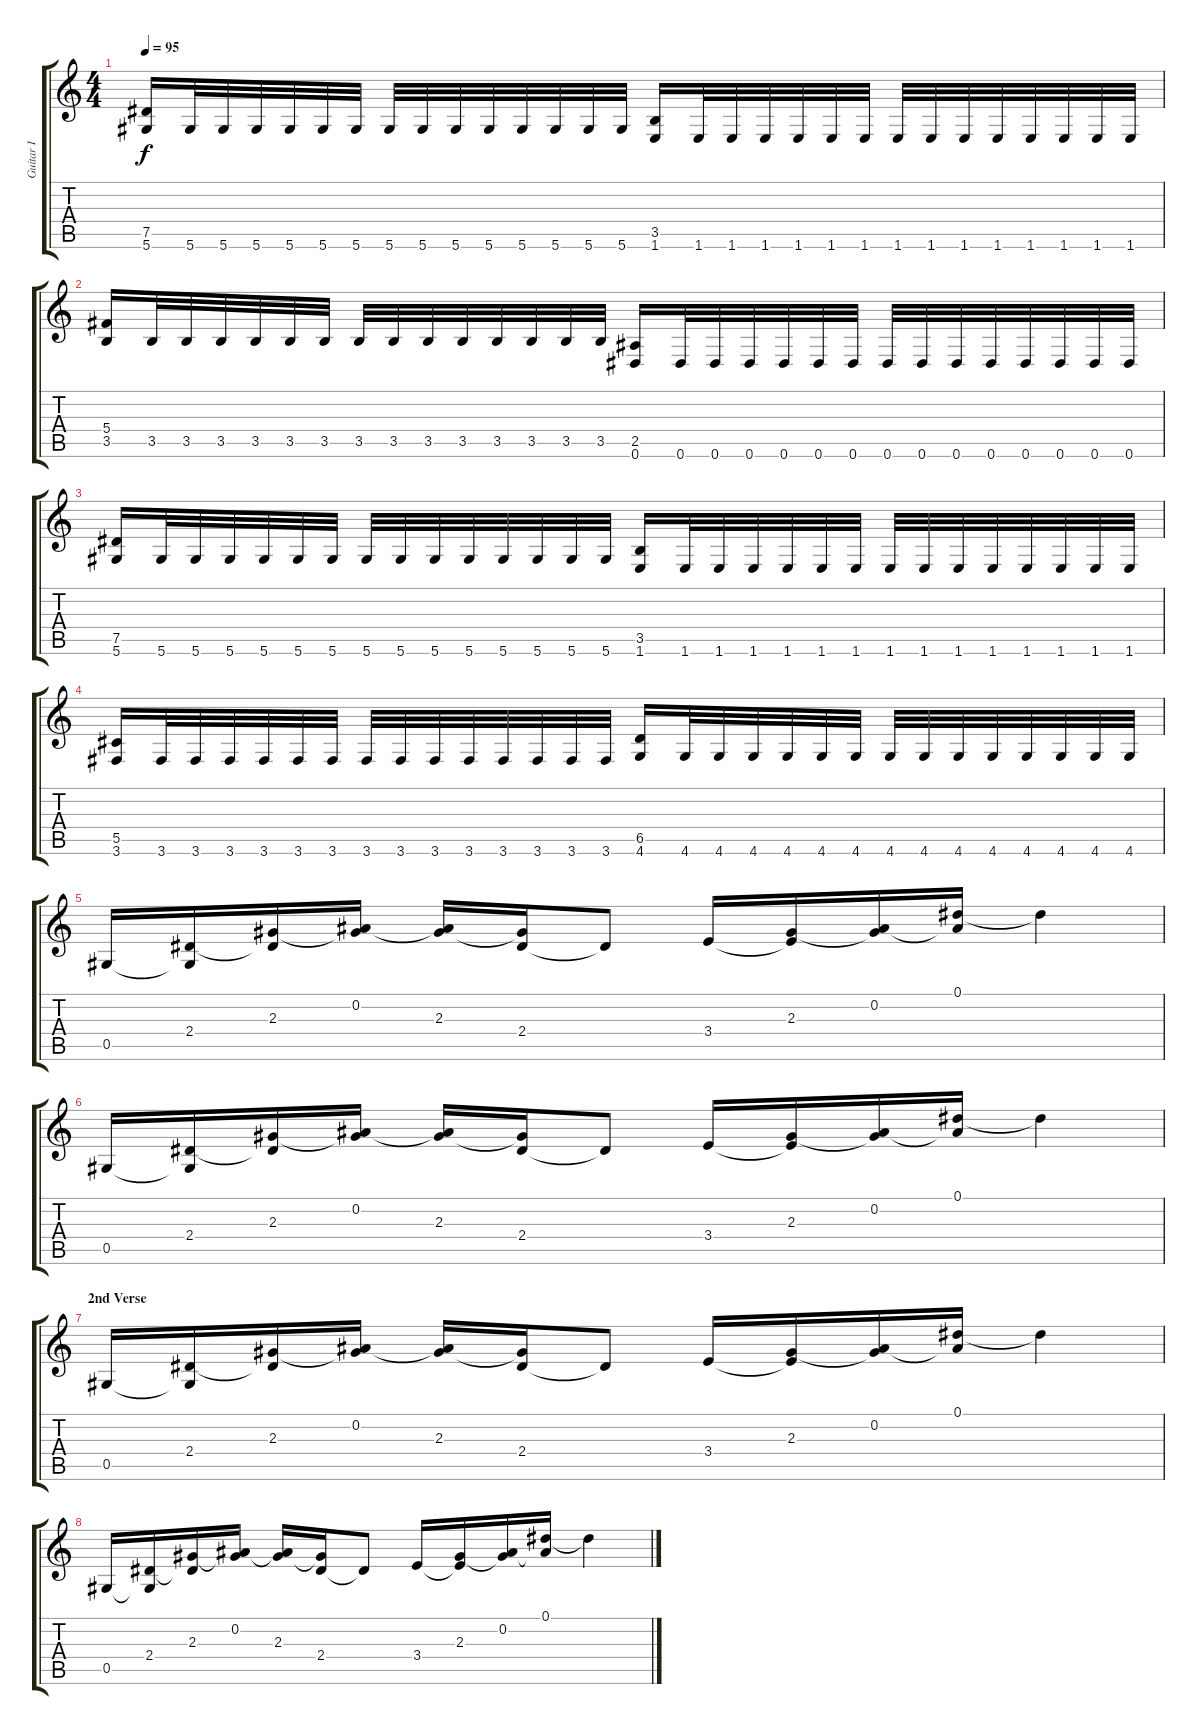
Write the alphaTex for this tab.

\track ("Guitar I" "Guitar I") {instrument acousticguitarsteel}
\staff {score tabs}
\tuning (Eb4 Bb3 Gb3 Db3 Ab2 Eb2) {hide}
\ts (4 4)
\tempo 95
\clef g2
\ks c
(7.5 5.6).16{dy f} 5.6.32 5.6.32 5.6.32 5.6.32 5.6.32 5.6.32 5.6.32 5.6.32 5.6.32 5.6.32 5.6.32 5.6.32 5.6.32 5.6.32 (3.5 1.6).16 1.6.32 1.6.32 1.6.32 1.6.32 1.6.32 1.6.32 1.6.32 1.6.32 1.6.32 1.6.32 1.6.32 1.6.32 1.6.32 1.6.32 |
(5.4 3.5).16 3.5.32 3.5.32 3.5.32 3.5.32 3.5.32 3.5.32 3.5.32 3.5.32 3.5.32 3.5.32 3.5.32 3.5.32 3.5.32 3.5.32 (2.5 0.6).16 0.6.32 0.6.32 0.6.32 0.6.32 0.6.32 0.6.32 0.6.32 0.6.32 0.6.32 0.6.32 0.6.32 0.6.32 0.6.32 0.6.32 |
(7.5 5.6).16 5.6.32 5.6.32 5.6.32 5.6.32 5.6.32 5.6.32 5.6.32 5.6.32 5.6.32 5.6.32 5.6.32 5.6.32 5.6.32 5.6.32 (3.5 1.6).16 1.6.32 1.6.32 1.6.32 1.6.32 1.6.32 1.6.32 1.6.32 1.6.32 1.6.32 1.6.32 1.6.32 1.6.32 1.6.32 1.6.32 |
(5.5 3.6).16 3.6.32 3.6.32 3.6.32 3.6.32 3.6.32 3.6.32 3.6.32 3.6.32 3.6.32 3.6.32 3.6.32 3.6.32 3.6.32 3.6.32 (6.5 4.6).16 4.6.32 4.6.32 4.6.32 4.6.32 4.6.32 4.6.32 4.6.32 4.6.32 4.6.32 4.6.32 4.6.32 4.6.32 4.6.32 4.6.32 |
\section ("" "")
0.5.16 (2.4 0.5{t}).16 (2.3 2.4{t}).16 (0.2 2.3{t}).16 (0.2{t} 2.3).16 (2.3{t} 2.4).16 2.4{t}.8 3.4.16 (2.3 3.4{t}).16 (0.2 2.3{t}).16 (0.1 0.2{t}).16 0.1{t}.4 |
0.5.16 (2.4 0.5{t}).16 (2.3 2.4{t}).16 (0.2 2.3{t}).16 (0.2{t} 2.3).16 (2.3{t} 2.4).16 2.4{t}.8 3.4.16 (2.3 3.4{t}).16 (0.2 2.3{t}).16 (0.1 0.2{t}).16 0.1{t}.4 |
\section ("" "2nd Verse")
0.5.16 (2.4 0.5{t}).16 (2.3 2.4{t}).16 (0.2 2.3{t}).16 (0.2{t} 2.3).16 (2.3{t} 2.4).16 2.4{t}.8 3.4.16 (2.3 3.4{t}).16 (0.2 2.3{t}).16 (0.1 0.2{t}).16 0.1{t}.4 |
0.5.16 (2.4 0.5{t}).16 (2.3 2.4{t}).16 (0.2 2.3{t}).16 (0.2{t} 2.3).16 (2.3{t} 2.4).16 2.4{t}.8 3.4.16 (2.3 3.4{t}).16 (0.2 2.3{t}).16 (0.1 0.2{t}).16 0.1{t}.4
